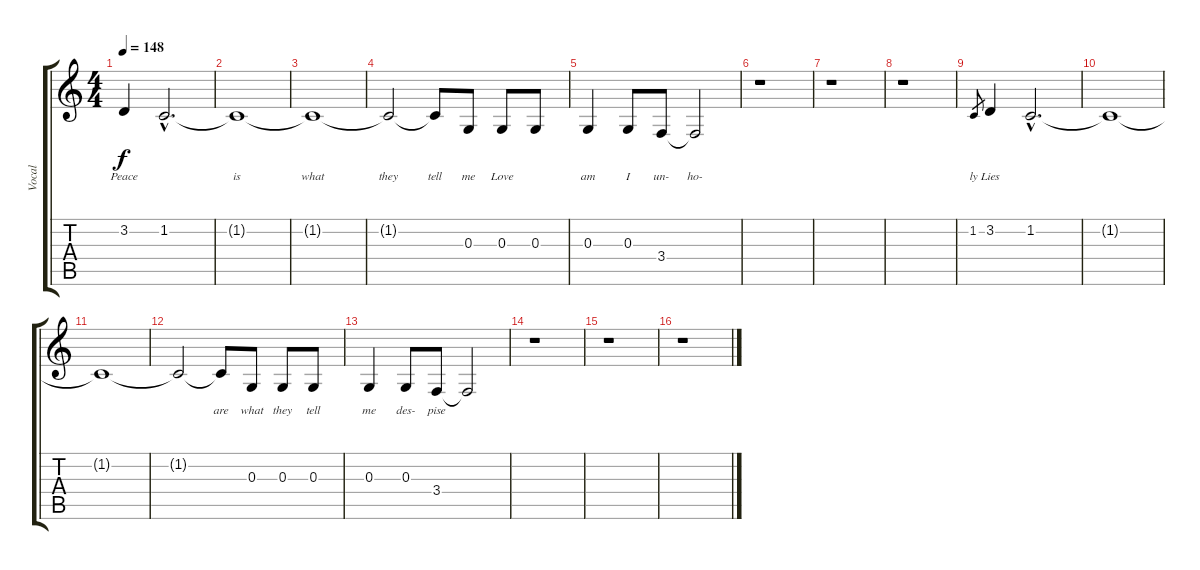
\track ("Vocal" "Vocal") {instrument harmonica}
\staff {score tabs}
\tuning (E4 B3 G3 D3 A2 E2) {hide}
\ts (4 4)
\tempo 148
\clef g2
\ks c
3.2.4{lyrics (0 "Peace") lyrics (1 "") lyrics (2 "") lyrics (3 "") lyrics (4 "") dy f} 1.2{hac}.2{d lyrics (0 "") lyrics (1 "") lyrics (2 "") lyrics (3 "") lyrics (4 "")} |
1.2{t}.1{lyrics (0 "is") lyrics (1 "") lyrics (2 "") lyrics (3 "") lyrics (4 "")} |
1.2{t}.1{lyrics (0 "what") lyrics (1 "") lyrics (2 "") lyrics (3 "") lyrics (4 "")} |
1.2{t}.2{lyrics (0 "they") lyrics (1 "") lyrics (2 "") lyrics (3 "") lyrics (4 "")} 1.2{t}.8{lyrics (0 "tell") lyrics (1 "") lyrics (2 "") lyrics (3 "") lyrics (4 "")} 0.3.8{lyrics (0 "me") lyrics (1 "") lyrics (2 "") lyrics (3 "") lyrics (4 "")} 0.3.8{lyrics (0 "Love") lyrics (1 "") lyrics (2 "") lyrics (3 "") lyrics (4 "")} 0.3.8{lyrics (0 "") lyrics (1 "") lyrics (2 "") lyrics (3 "") lyrics (4 "")} |
0.3.4{lyrics (0 "am") lyrics (1 "") lyrics (2 "") lyrics (3 "") lyrics (4 "")} 0.3.8{lyrics (0 "I") lyrics (1 "") lyrics (2 "") lyrics (3 "") lyrics (4 "")} 3.4.8{lyrics (0 "un-") lyrics (1 "") lyrics (2 "") lyrics (3 "") lyrics (4 "")} 3.4{t}.2{lyrics (0 "ho-") lyrics (1 "") lyrics (2 "") lyrics (3 "") lyrics (4 "")} |
r.1 |
r.1 |
r.1 |
1.2.8{lyrics (0 "ly") lyrics (1 "") lyrics (2 "") lyrics (3 "") lyrics (4 "") gr} 3.2.4{lyrics (0 "Lies") lyrics (1 "") lyrics (2 "") lyrics (3 "") lyrics (4 "")} 1.2{hac}.2{d lyrics (0 "") lyrics (1 "") lyrics (2 "") lyrics (3 "") lyrics (4 "")} |
1.2{t}.1{lyrics (0 "") lyrics (1 "") lyrics (2 "") lyrics (3 "") lyrics (4 "")} |
1.2{t}.1{lyrics (0 "") lyrics (1 "") lyrics (2 "") lyrics (3 "") lyrics (4 "")} |
1.2{t}.2{lyrics (0 "") lyrics (1 "") lyrics (2 "") lyrics (3 "") lyrics (4 "")} 1.2{t}.8{lyrics (0 "are") lyrics (1 "") lyrics (2 "") lyrics (3 "") lyrics (4 "")} 0.3.8{lyrics (0 "what") lyrics (1 "") lyrics (2 "") lyrics (3 "") lyrics (4 "")} 0.3.8{lyrics (0 "they") lyrics (1 "") lyrics (2 "") lyrics (3 "") lyrics (4 "")} 0.3.8{lyrics (0 "tell") lyrics (1 "") lyrics (2 "") lyrics (3 "") lyrics (4 "")} |
0.3.4{lyrics (0 "me") lyrics (1 "") lyrics (2 "") lyrics (3 "") lyrics (4 "")} 0.3.8{lyrics (0 "des-") lyrics (1 "") lyrics (2 "") lyrics (3 "") lyrics (4 "")} 3.4.8{lyrics (0 "pise") lyrics (1 "") lyrics (2 "") lyrics (3 "") lyrics (4 "")} 3.4{t}.2{lyrics (0 "") lyrics (1 "") lyrics (2 "") lyrics (3 "") lyrics (4 "")} |
r.1 |
r.1 |
r.1
